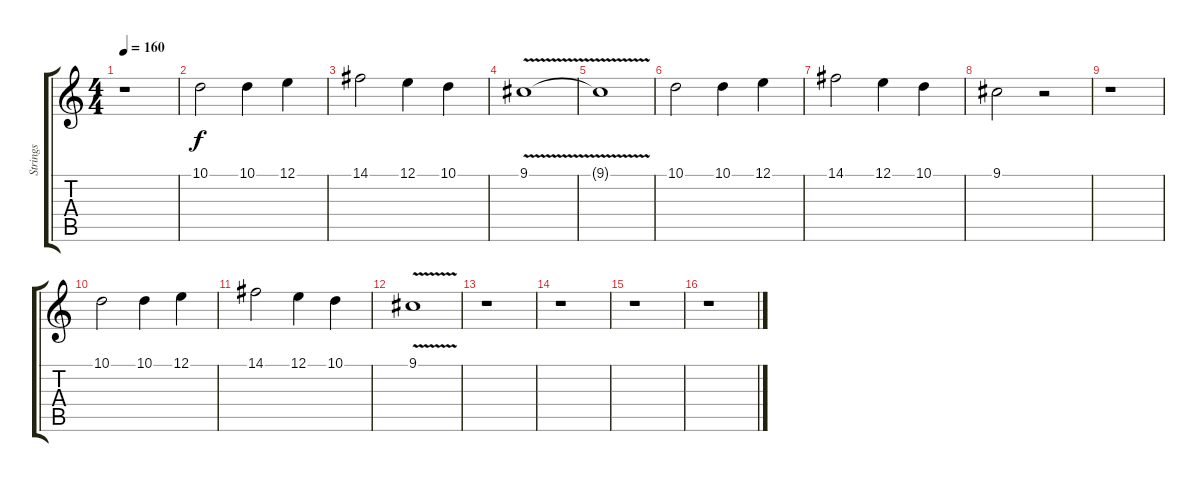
\track ("Strings" "Strings") {instrument stringensemble1}
\staff {score tabs}
\tuning (E4 B3 G3 D3 A2 E2) {hide}
\ts (4 4)
\tempo 160
\clef g2
\ks c
r.1{dy f} |
10.1.2{volume 13 balance 16 instrument synthvoice} 10.1.4 12.1.4 |
14.1.2 12.1.4 10.1.4 |
9.1{v}.1 |
9.1{t}.1 |
10.1.2{volume 13 balance 16 instrument synthvoice} 10.1.4 12.1.4 |
14.1.2 12.1.4 10.1.4 |
9.1.2 r.2 |
r.1 |
10.1.2{volume 13 balance 16 instrument synthvoice} 10.1.4 12.1.4 |
14.1.2 12.1.4 10.1.4 |
9.1{v}.1 |
r.1 |
r.1 |
r.1 |
r.1
